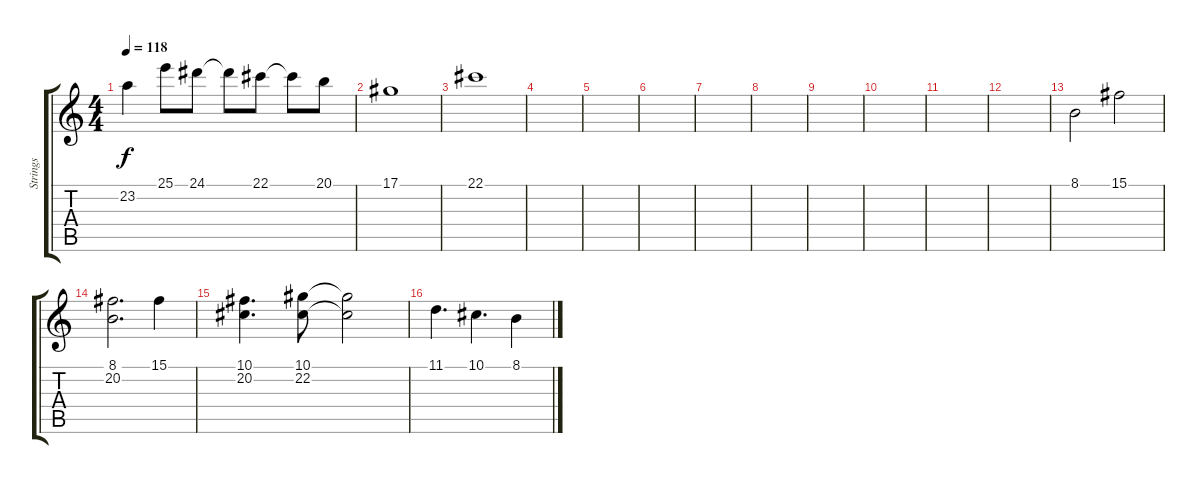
\track ("Strings" "Strings") {instrument stringensemble2}
\staff {score tabs}
\tuning (Eb4 Bb3 Gb3 Db3 Ab2 Eb2) {hide}
\ts (4 4)
\tempo 118
\clef g2
\ks c
23.2{t}.4{dy f} 25.1.8 24.1.8 24.1{t}.8 22.1.8 22.1{t}.8 20.1.8 |
17.1.1 |
22.1.1 |
|
|
|
|
|
|
|
|
|
8.1.2 15.1.2 |
(8.1 20.2).2{d} 15.1.4 |
(10.1 20.2).4{d} (10.1 22.2).8 (10.1{t} 22.2{t}).2 |
11.1.4{d} 10.1.4{d} 8.1.4
